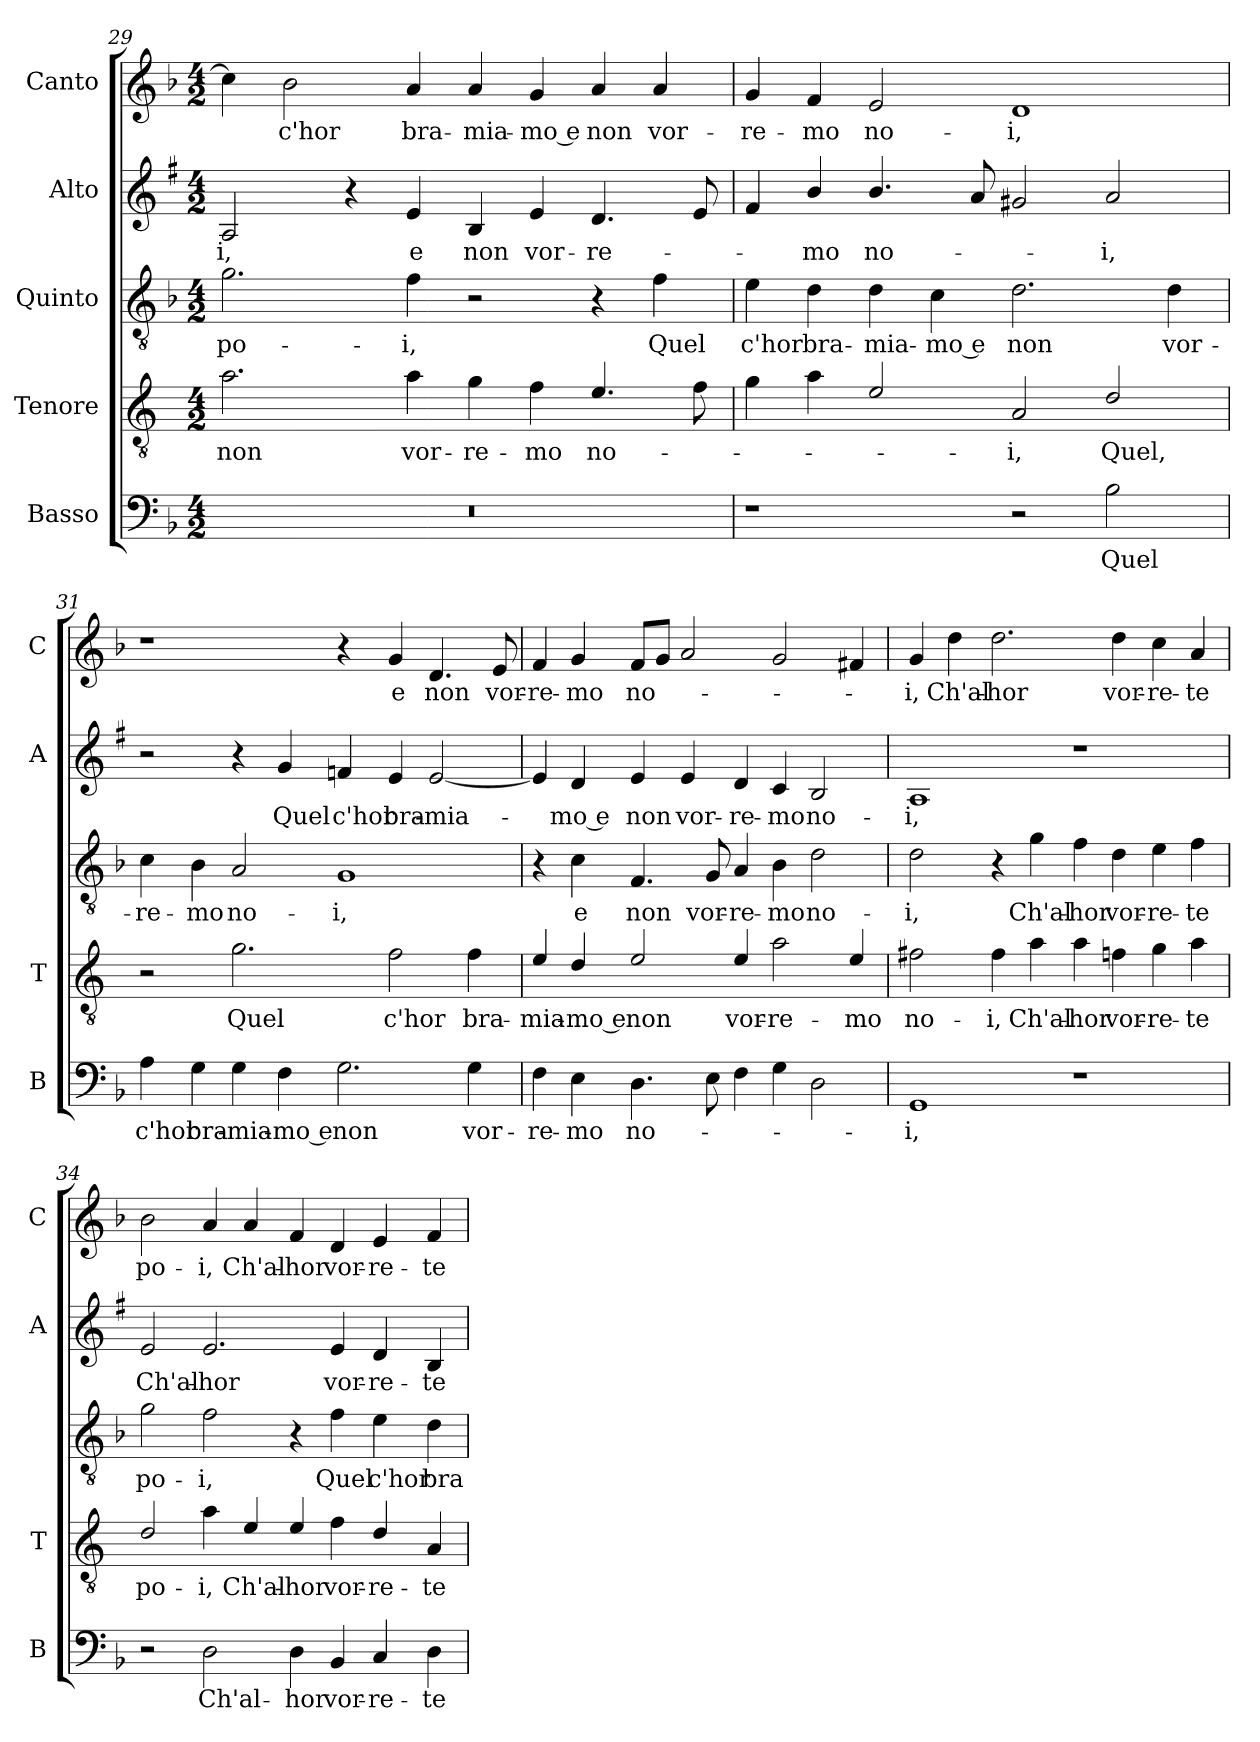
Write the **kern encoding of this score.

**kern	**text	**kern	**text	**kern	**text	**kern	**text	**kern	**text
*part5	*part5	*part4	*part4	*part3	*part3	*part2	*part2	*part1	*part1
*staff5	*staff5	*staff4	*staff4	*staff3	*staff3	*staff2	*staff2	*staff1	*staff1
*I"Basso	*	*I"Tenore	*	*I"Quinto	*	*I"Alto	*	*I"Canto	*
*I'B	*	*I'T	*	*	*	*I'A	*	*I'C	*
*clefF4	*	*clefGv2	*	*clefGv2	*	*clefG2	*	*clefG2	*
*	*	*ITrd4c7	*	*	*	*ITrd1c2	*	*	*
*k[b-]	*	*k[b-]	*	*k[b-]	*	*k[b-]	*	*k[b-]	*
*F:	*	*F:	*	*F:	*	*F:	*	*F:	*
*M4/2	*	*M4/2	*	*M4/2	*	*M4/2	*	*M4/2	*
=29	=29	=29	=29	=29	=29	=29	=29	=29	=29
!	!	!	!LO:LY:b	!	!LO:LY:b	!	!LO:LY:b	!	!
0r	.	2.d\	non	2.g\	po-	2G/	-i,	4cc\]	.
!	!	!	!	!	!	!	!	!	!LO:LY:b
.	.	.	.	.	.	.	.	2b-\	c'hor
.	.	.	.	.	.	4r	.	.	.
!	!	!	!LO:LY:b	!	!LO:LY:b	!	!LO:LY:b	!	!LO:LY:b
.	.	4d\	vor-	4f\	-i,	4d/	e	4a/	bra-
!	!	!	!LO:LY:b	!	!	!	!LO:LY:b	!	!LO:LY:b
.	.	4c\	-re-	2r	.	4A/	non	4a/	-mia-
!	!	!	!LO:LY:b	!	!	!	!LO:LY:b	!	!LO:LY:b
.	.	4B-\	-mo	.	.	4d/	vor-	4g/	-mo e
!	!	!	!LO:LY:b	!	!	!	!LO:LY:b	!	!LO:LY:b
.	.	4.A/	no-	4r	.	4.c/	-re-	4a/	non
!	!	!	!	!	!LO:LY:b	!	!	!	!LO:LY:b
.	.	.	.	4f\	Quel	.	.	4a/	vor-
.	.	8B-\	.	.	.	8d/	.	.	.
=30	=30	=30	=30	=30	=30	=30	=30	=30	=30
!	!	!	!	!	!LO:LY:b	!	!	!	!LO:LY:b
1r	.	4c\	.	4e\	c'hor	4e/	.	4g/	-re-
!	!	!	!	!	!LO:LY:b	!	!LO:LY:b	!	!LO:LY:b
.	.	4d\	.	4d\	bra-	4a/	-mo	4f/	-mo
!	!	!	!	!	!LO:LY:b	!	!LO:LY:b	!	!LO:LY:b
.	.	2A/	.	4d\	-mia-	4.a/	no-	2e/	no-
!	!	!	!	!	!LO:LY:b	!	!	!	!
.	.	.	.	4c\	-mo e	.	.	.	.
.	.	.	.	.	.	8g/	.	.	.
!	!	!	!LO:LY:b	!	!LO:LY:b	!	!	!	!LO:LY:b
2r	.	2D/	-i,	2.d\	non	2f#X/	.	1d	-i,
!	!LO:LY:b	!	!LO:LY:b	!	!	!	!LO:LY:b	!	!
2B-\	Quel	2G/	Quel,	.	.	2g/	-i,	.	.
!	!	!	!	!	!LO:LY:b	!	!	!	!
.	.	.	.	4d\	vor-	.	.	.	.
=31	=31	=31	=31	=31	=31	=31	=31	=31	=31
!	!LO:LY:b	!	!	!	!LO:LY:b	!	!	!	!
4A\	c'hor	2r	.	4c\	-re-	2r	.	1r	.
!	!LO:LY:b	!	!	!	!LO:LY:b	!	!	!	!
4G\	bra-	.	.	4B-\	-mo	.	.	.	.
!	!LO:LY:b	!	!LO:LY:b	!	!LO:LY:b	!	!	!	!
4G\	-mia-	2.c\	Quel	2A/	no-	4r	.	.	.
!	!LO:LY:b	!	!	!	!	!	!LO:LY:b	!	!
4F\	-mo e	.	.	.	.	4f/	Quel	.	.
!	!LO:LY:b	!	!	!	!LO:LY:b	!	!LO:LY:b	!	!
2.G\	non	.	.	1G	-i,	4e-X/	c'hor	4r	.
!	!	!	!LO:LY:b	!	!	!	!LO:LY:b	!	!LO:LY:b
.	.	2B-\	c'hor	.	.	4d/	bra-	4g/	e
!	!	!	!	!	!	!	!LO:LY:b	!	!LO:LY:b
.	.	.	.	.	.	[2d/	-mia-	4.d/	non
!	!LO:LY:b	!	!LO:LY:b	!	!	!	!	!	!
4G\	vor-	4B-\	bra-	.	.	.	.	.	.
!	!	!	!	!	!	!	!	!	!LO:LY:b
.	.	.	.	.	.	.	.	8e/	vor-
!!LO:PB:g=z
=32	=32	=32	=32	=32	=32	=32	=32	=32	=32
!	!LO:LY:b	!	!LO:LY:b	!	!	!	!	!	!LO:LY:b
4F\	-re-	4A/	-mia-	4r	.	4d/]	.	4f/	-re-
!	!LO:LY:b	!	!LO:LY:b	!	!LO:LY:b	!	!LO:LY:b	!	!LO:LY:b
4E\	-mo	4G/	-mo e	4c\	e	4c/	-mo e	4g/	-mo
!	!LO:LY:b	!	!LO:LY:b	!	!LO:LY:b	!	!LO:LY:b	!	!LO:LY:b
4.D\	no-	2A/	non	4.F/	non	4d/	non	8f/L	no-
.	.	.	.	.	.	.	.	8g/J	.
!	!	!	!	!	!	!	!LO:LY:b	!	!
.	.	.	.	.	.	4d/	vor-	2a/	.
!	!	!	!	!	!LO:LY:b	!	!	!	!
8E\	.	.	.	8G/	vor-	.	.	.	.
!	!	!	!LO:LY:b	!	!LO:LY:b	!	!LO:LY:b	!	!
4F\	.	4A/	vor-	4A/	-re-	4c/	-re-	.	.
!	!	!	!LO:LY:b	!	!LO:LY:b	!	!LO:LY:b	!	!
4G\	.	2d\	-re-	4B-\	-mo	4B-/	-mo	2g/	.
!	!	!	!	!	!LO:LY:b	!	!LO:LY:b	!	!
2D\	.	.	.	2d\	no-	2A/	no-	.	.
!	!	!	!LO:LY:b	!	!	!	!	!	!
.	.	4A/	-mo	.	.	.	.	4f#X/	.
=33	=33	=33	=33	=33	=33	=33	=33	=33	=33
!	!LO:LY:b	!	!LO:LY:b	!	!LO:LY:b	!	!LO:LY:b	!	!LO:LY:b
1GG	-i,	2Bn\	no-	2d\	-i,	1G	-i,	4g/	-i,
!	!	!	!	!	!	!	!	!	!LO:LY:b
.	.	.	.	.	.	.	.	4dd\	Ch'al-
!	!	!	!LO:LY:b	!	!	!	!	!	!LO:LY:b
.	.	4B\	-i,	4r	.	.	.	2.dd\	-hor
!	!	!	!LO:LY:b	!	!LO:LY:b	!	!	!	!
.	.	4d\	Ch'al-	4g\	Ch'al-	.	.	.	.
!	!	!	!LO:LY:b	!	!LO:LY:b	!	!	!	!
1r	.	4d\	-hor	4f\	-hor	1r	.	.	.
!	!	!	!LO:LY:b	!	!LO:LY:b	!	!	!	!LO:LY:b
.	.	4B-X\	vor-	4d\	vor-	.	.	4dd\	vor-
!	!	!	!LO:LY:b	!	!LO:LY:b	!	!	!	!LO:LY:b
.	.	4c\	-re-	4e\	-re-	.	.	4cc\	-re-
!	!	!	!LO:LY:b	!	!LO:LY:b	!	!	!	!LO:LY:b
.	.	4d\	-te	4f\	-te	.	.	4a/	-te
=34	=34	=34	=34	=34	=34	=34	=34	=34	=34
!	!	!	!LO:LY:b	!	!LO:LY:b	!	!LO:LY:b	!	!LO:LY:b
2r	.	2G/	po-	2g\	po-	2d/	Ch'al-	2b-\	po-
!	!LO:LY:b	!	!LO:LY:b	!	!LO:LY:b	!	!LO:LY:b	!	!LO:LY:b
2D\	Ch'al-	4d\	-i,	2f\	-i,	2.d/	-hor	4a/	-i,
!	!	!	!LO:LY:b	!	!	!	!	!	!LO:LY:b
.	.	4A/	Ch'al-	.	.	.	.	4a/	Ch'al-
!	!LO:LY:b	!	!LO:LY:b	!	!	!	!	!	!LO:LY:b
4D\	-hor	4A/	-hor	4r	.	.	.	4f/	-hor
!	!LO:LY:b	!	!LO:LY:b	!	!LO:LY:b	!	!LO:LY:b	!	!LO:LY:b
4BB-/	vor-	4B-\	vor-	4f\	Quel	4d/	vor-	4d/	vor-
!	!LO:LY:b	!	!LO:LY:b	!	!LO:LY:b	!	!LO:LY:b	!	!LO:LY:b
4C/	-re-	4G/	-re-	4e\	c'hor	4c/	-re-	4e/	-re-
!	!LO:LY:b	!	!LO:LY:b	!	!LO:LY:b	!	!LO:LY:b	!	!LO:LY:b
4D\	-te	4D/	-te	4d\	bra-	4A/	-te	4f/	-te
=	=	=	=	=	=	=	=	=	=
*-	*-	*-	*-	*-	*-	*-	*-	*-	*-
